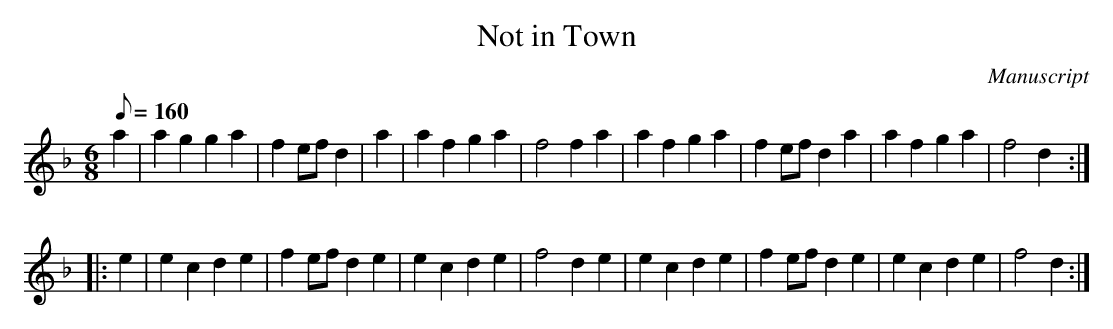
X:1
T: Not in Town
M:6/8
L:1/8
Q:160
O:Manuscript
K:F
a2|a2 g2 g2 a2|f2 ef d2| a2| a2 f2 g2 a2| f4 f2 a2|a2 f2 g2 a2| f2 ef d2 a2| a2 f2 g2 a2|f4 d2:|
|:e2|e2 c2 d2 e2|f2 ef d2 e2|e2 c2 d2 e2|f4 d2 e2|e2 c2 d2 e2| f2 ef d2 e2 | e2 c2 d2 e2 |f4 d2:|
